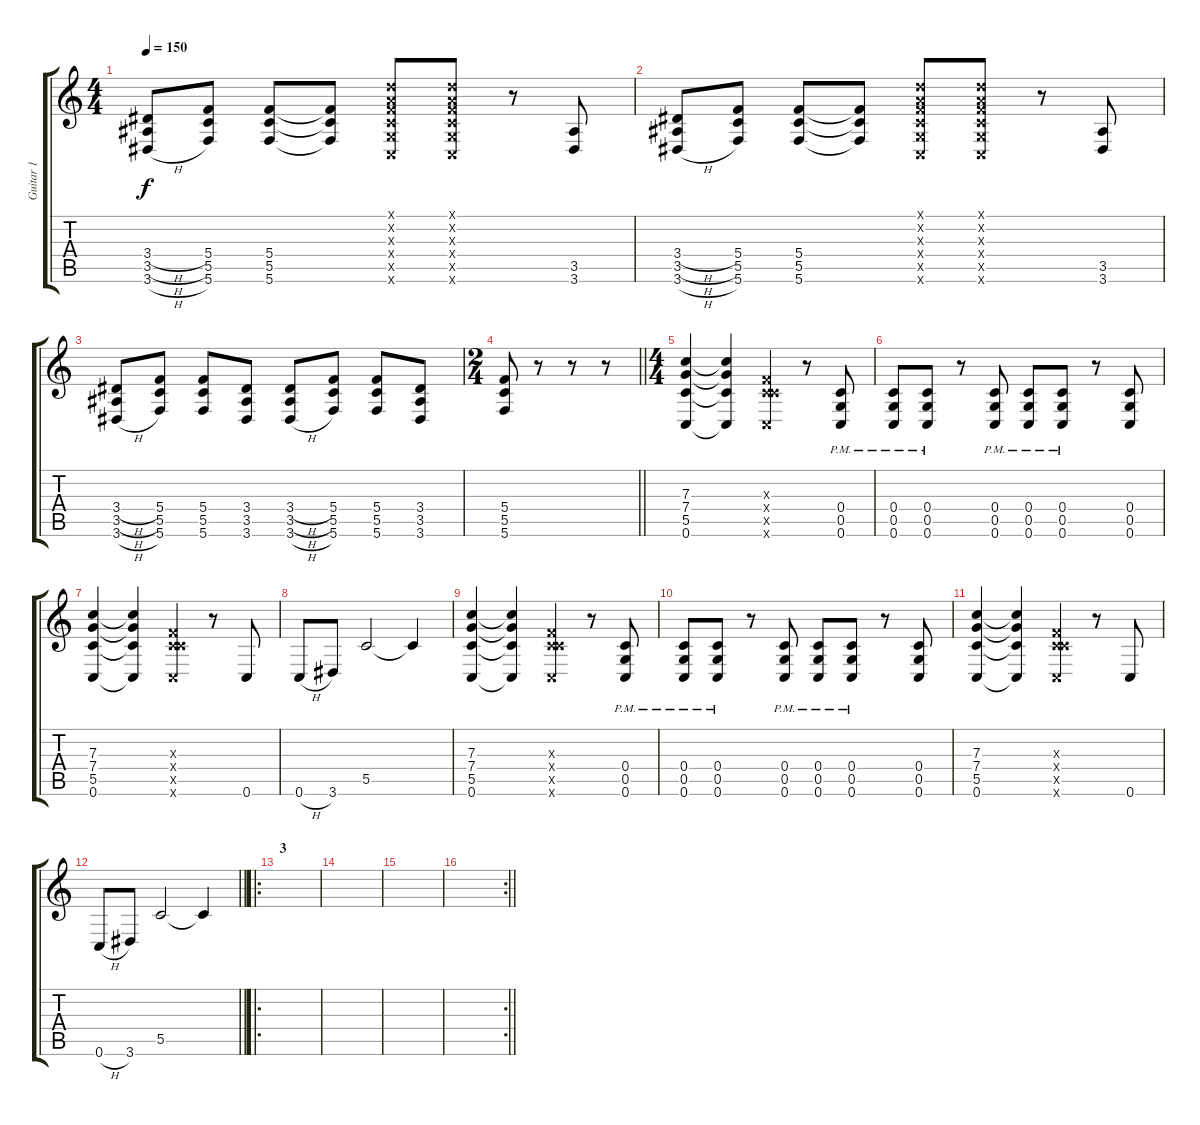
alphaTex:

\track ("Guitar 1" "Guitar 1") {instrument overdrivenguitar}
\staff {score tabs}
\tuning (D4 A3 F3 C3 G2 C2) {hide}
\ts (4 4)
\tempo 150
\clef g2
\ks c
(3.4{h} 3.5{h} 3.6{h}).8{dy f} (5.4 5.5 5.6).8 (5.4 5.5 5.6).8 (5.4{t} 5.5{t} 5.6{t}).8 (0.1{x} 0.2{x} 0.3{x} 0.4{x} 0.5{x} 0.6{x}).8 (0.1{x} 0.2{x} 0.3{x} 0.4{x} 0.5{x} 0.6{x}).8 r.8 (3.5 3.6).8 |
(3.4{h} 3.5{h} 3.6{h}).8 (5.4 5.5 5.6).8 (5.4 5.5 5.6).8 (5.4{t} 5.5{t} 5.6{t}).8 (0.1{x} 0.2{x} 0.3{x} 0.4{x} 0.5{x} 0.6{x}).8 (0.1{x} 0.2{x} 0.3{x} 0.4{x} 0.5{x} 0.6{x}).8 r.8 (3.5 3.6).8 |
(3.4{h} 3.5{h} 3.6{h}).8 (5.4 5.5 5.6).8 (5.4 5.5 5.6).8 (3.4 3.5 3.6).8 (3.4{h} 3.5{h} 3.6{h}).8 (5.4 5.5 5.6).8 (5.4 5.5 5.6).8 (3.4 3.5 3.6).8 |
\ts (2 4)
\barLineRight lightlight
(5.4 5.5 5.6).8 r.8 r.8 r.8 |
\ts (4 4)
(7.3 7.4 5.5 0.6).4 (7.3{t} 7.4{t} 5.5{t} 0.6{t}).4 (0.3{x} 0.4{x} 5.5{x} 0.6{x}).4 r.8 (0.4{pm} 0.5{pm} 0.6{pm}).8 |
(0.4{pm} 0.5{pm} 0.6{pm}).8 (0.4{pm} 0.5{pm} 0.6{pm}).8 r.8 (0.4{pm} 0.5{pm} 0.6{pm}).8 (0.4{pm} 0.5{pm} 0.6{pm}).8 (0.4{pm} 0.5{pm} 0.6{pm}).8 r.8 (0.4 0.5 0.6).8 |
(7.3 7.4 5.5 0.6).4 (7.3{t} 7.4{t} 5.5{t} 0.6{t}).4 (0.3{x} 0.4{x} 5.5{x} 0.6{x}).4 r.8 0.6.8 |
0.6{h}.8 3.6.8 5.5.2 5.5{t}.4 |
(7.3 7.4 5.5 0.6).4 (7.3{t} 7.4{t} 5.5{t} 0.6{t}).4 (0.3{x} 0.4{x} 5.5{x} 0.6{x}).4 r.8 (0.4{pm} 0.5{pm} 0.6{pm}).8 |
(0.4{pm} 0.5{pm} 0.6{pm}).8 (0.4{pm} 0.5{pm} 0.6{pm}).8 r.8 (0.4{pm} 0.5{pm} 0.6{pm}).8 (0.4{pm} 0.5{pm} 0.6{pm}).8 (0.4{pm} 0.5{pm} 0.6{pm}).8 r.8 (0.4 0.5 0.6).8 |
(7.3 7.4 5.5 0.6).4 (7.3{t} 7.4{t} 5.5{t} 0.6{t}).4 (0.3{x} 0.4{x} 5.5{x} 0.6{x}).4 r.8 0.6.8 |
\barLineRight lightlight
0.6{h}.8 3.6.8 5.5.2 5.5{t}.4 |
\ro
\section ("" "3")
|
|
|
\rc 2
\barLineRight lightlight
